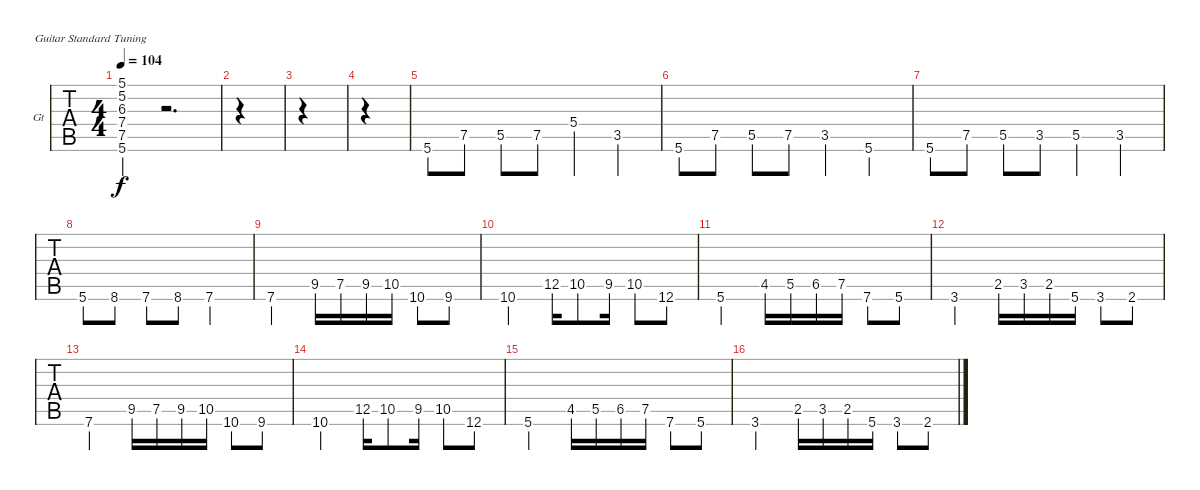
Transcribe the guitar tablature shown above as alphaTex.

\defaultSystemsLayout 4
\bracketExtendMode groupsimilarinstruments
\firstSystemTrackNameOrientation horizontal
\otherSystemsTrackNameOrientation horizontal
\track ("Илья" "Gt") {instrument acousticguitarsteel}
\staff {tabs}
\tuning (E4 B3 G3 D3 A2 E2)
\ts (4 4)
\tempo 104
\clef g2
\ks c
(7.4{t} 6.3{t} 5.2{t} 5.1{t} 7.5{t} 5.6{t}).4{dy f} r.2{d} |
|
|
|
5.6.8 7.5.8 5.5.8 7.5.8 5.4.4 3.5.4 |
5.6.8 7.5.8 5.5.8 7.5.8 3.5.4 5.6.4 |
5.6.8 7.5.8 5.5.8 3.5.8 5.5.4 3.5.4 |
5.6.8 8.6.8 7.6.8 8.6.8 7.6.2 |
7.6.2 9.5.16 7.5.16 9.5.16 10.5.16 10.6.8 9.6.8 |
10.6.2 12.5.16 10.5.8 9.5.16 10.5.8 12.6.8 |
5.6.2 4.5.16 5.5.16 6.5.16 7.5.16 7.6.8 5.6.8 |
3.6.2 2.5.16 3.5.16 2.5.16 5.6.16 3.6.8 2.6.8 |
7.6.2 9.5.16 7.5.16 9.5.16 10.5.16 10.6.8 9.6.8 |
10.6.2 12.5.16 10.5.8 9.5.16 10.5.8 12.6.8 |
5.6.2 4.5.16 5.5.16 6.5.16 7.5.16 7.6.8 5.6.8 |
3.6.2 2.5.16 3.5.16 2.5.16 5.6.16 3.6.8 2.6.8
